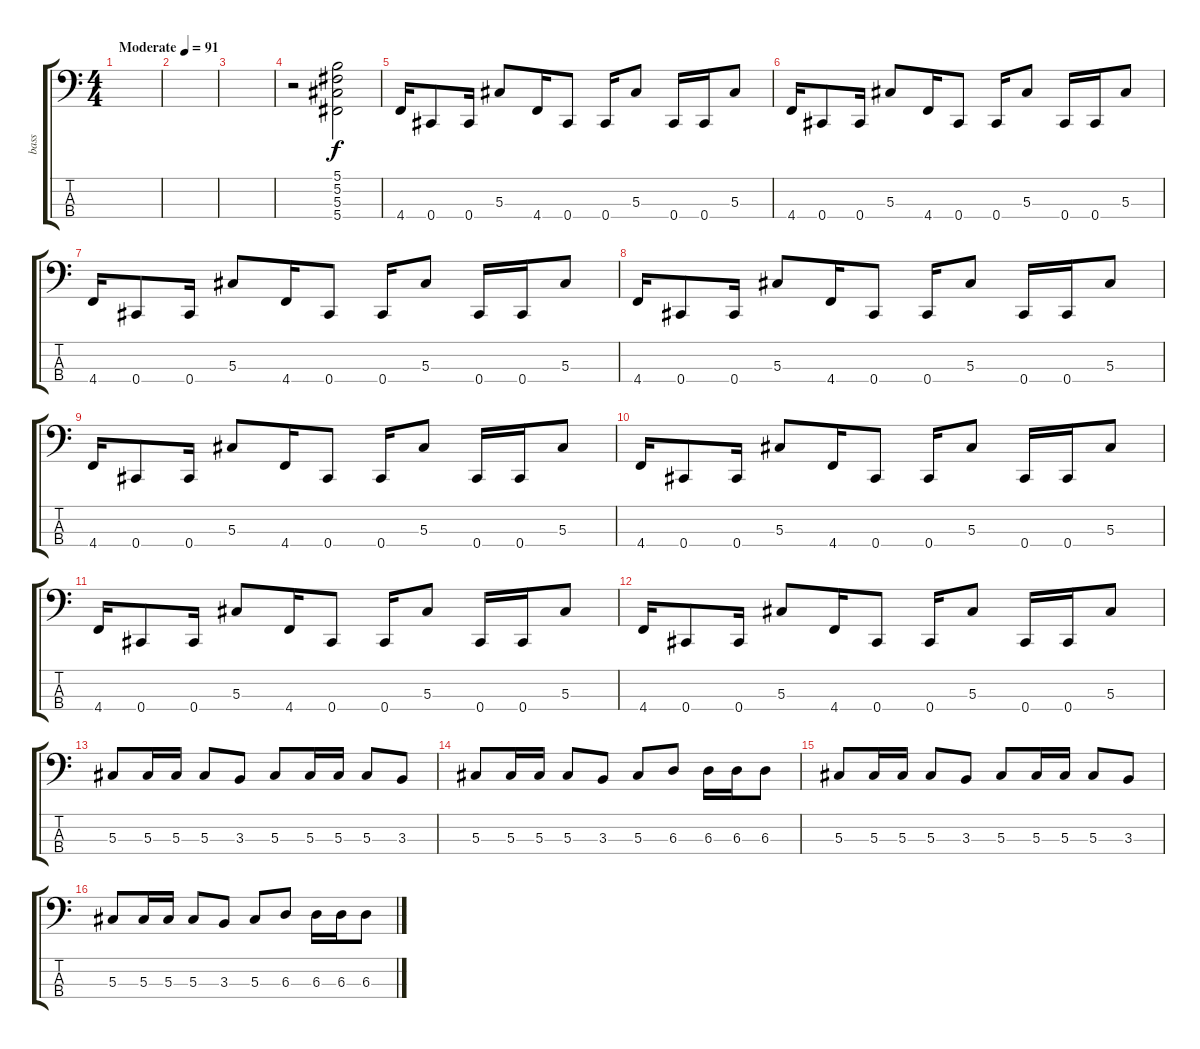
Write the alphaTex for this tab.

\track ("bass" "bass") {instrument electricbassfinger}
\staff {score tabs}
\tuning (Gb2 Db2 Ab1 Db1) {hide}
\ts (4 4)
\tempo (91 "Moderate")
\clef f4
\ks c
|
|
|
r.2{volume 10 instrument reversecymbal} (5.1 5.2 5.3 5.4).2 |
4.4.16{instrument electricbassfinger} 0.4.8 0.4.16 5.3.8 4.4.16 0.4.8 0.4.16 5.3.8 0.4.16 0.4.16 5.3.8 |
4.4.16 0.4.8 0.4.16 5.3.8 4.4.16 0.4.8 0.4.16 5.3.8 0.4.16 0.4.16 5.3.8 |
4.4.16 0.4.8 0.4.16 5.3.8 4.4.16 0.4.8 0.4.16 5.3.8 0.4.16 0.4.16 5.3.8 |
4.4.16 0.4.8 0.4.16 5.3.8 4.4.16 0.4.8 0.4.16 5.3.8 0.4.16 0.4.16 5.3.8 |
4.4.16 0.4.8 0.4.16 5.3.8 4.4.16 0.4.8 0.4.16 5.3.8 0.4.16 0.4.16 5.3.8 |
4.4.16 0.4.8 0.4.16 5.3.8 4.4.16 0.4.8 0.4.16 5.3.8 0.4.16 0.4.16 5.3.8 |
4.4.16 0.4.8 0.4.16 5.3.8 4.4.16 0.4.8 0.4.16 5.3.8 0.4.16 0.4.16 5.3.8 |
4.4.16 0.4.8 0.4.16 5.3.8 4.4.16 0.4.8 0.4.16 5.3.8 0.4.16 0.4.16 5.3.8 |
5.3.8 5.3.16 5.3.16 5.3.8 3.3.8 5.3.8 5.3.16 5.3.16 5.3.8 3.3.8 |
5.3.8 5.3.16 5.3.16 5.3.8 3.3.8 5.3.8 6.3.8 6.3.16 6.3.16 6.3.8 |
5.3.8 5.3.16 5.3.16 5.3.8 3.3.8 5.3.8 5.3.16 5.3.16 5.3.8 3.3.8 |
5.3.8 5.3.16 5.3.16 5.3.8 3.3.8 5.3.8 6.3.8 6.3.16 6.3.16 6.3.8
